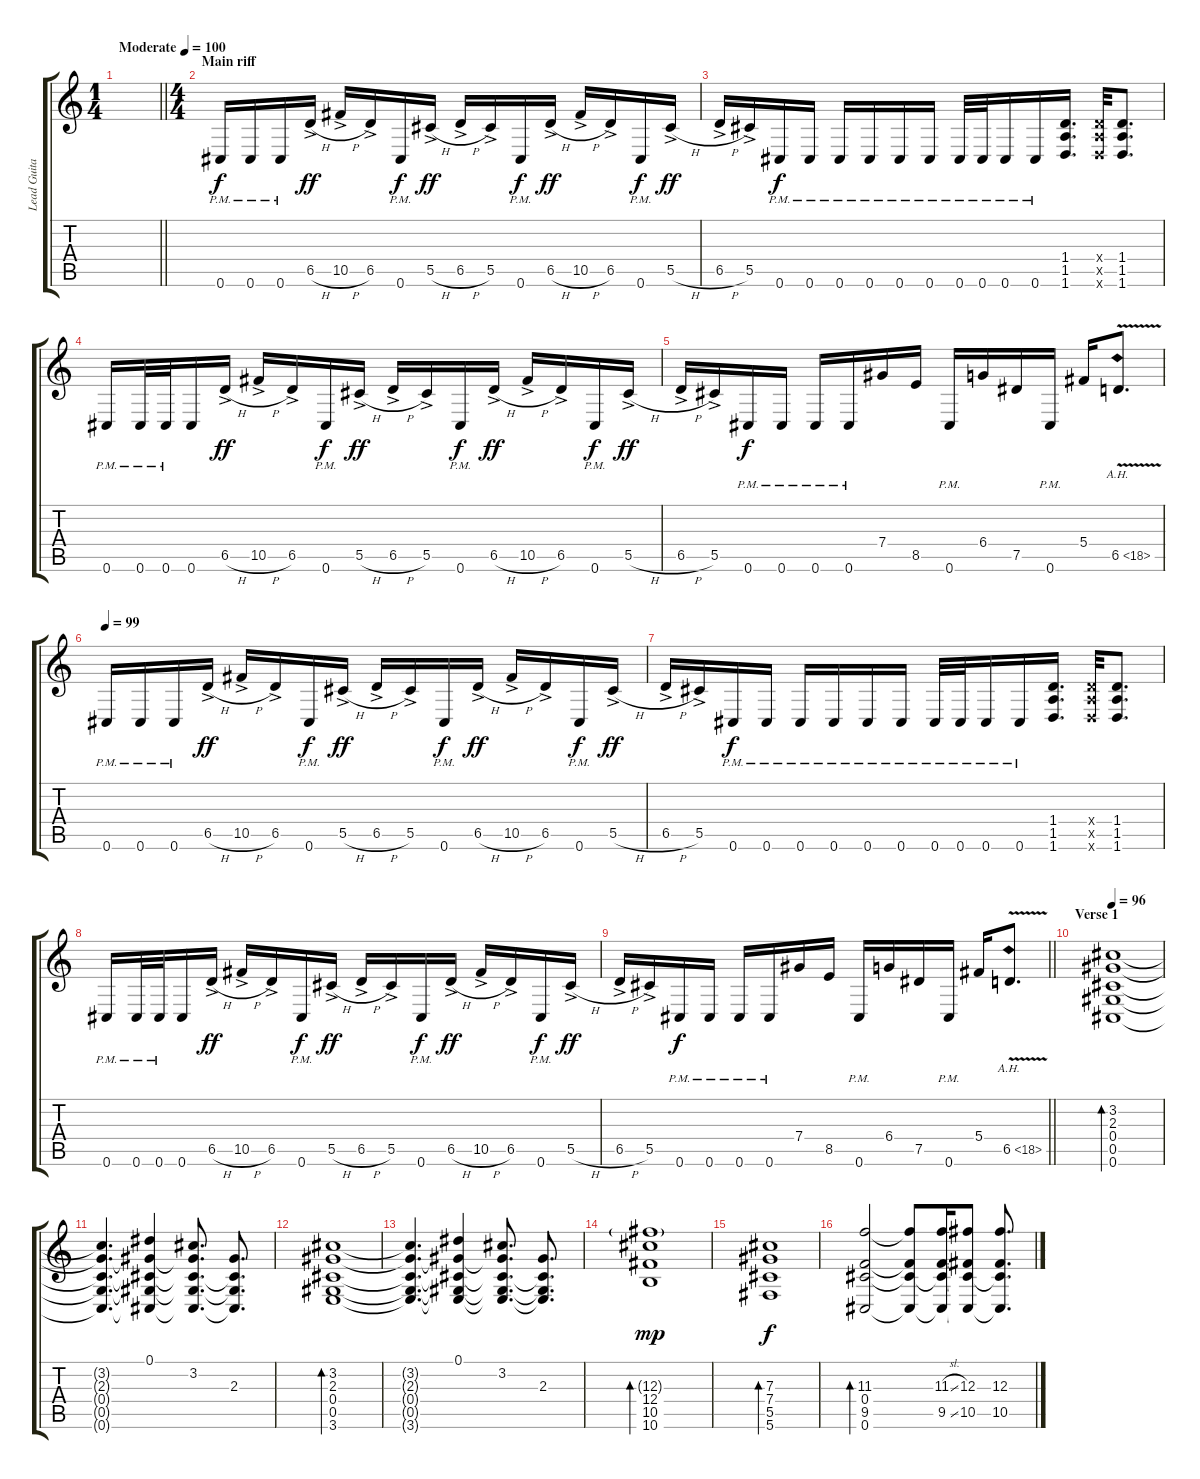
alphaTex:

\track ("Lead Guitar" "Lead Guita") {instrument overdrivenguitar}
\staff {score tabs}
\tuning (Eb4 Bb3 Gb3 Db3 Ab2 Db2) {hide}
\ts (1 4)
\tempo (100 "Moderate")
\clef g2
\barLineRight lightlight
\ks c
|
\ts (4 4)
\section ("" "Main riff")
0.6{pm}.16{balance 0} 0.6{pm}.16 0.6{pm}.16 6.5{h ac}.16{dy ff} 10.5{h ac}.16 6.5{ac}.16 0.6{pm}.16{dy f} 5.5{h ac}.16{dy ff} 6.5{h ac}.16 5.5{ac}.16 0.6{pm}.16{dy f} 6.5{h ac}.16{dy ff} 10.5{h ac}.16 6.5{ac}.16 0.6{pm}.16{dy f} 5.5{h ac}.16{dy ff} |
6.5{h ac}.16 5.5{ac}.16 0.6{pm}.16{dy f} 0.6{pm}.16 0.6{pm}.16 0.6{pm}.16 0.6{pm}.16 0.6{pm}.16 0.6{pm}.32 0.6{pm}.32 0.6{pm}.16 0.6{pm}.16 (1.4 1.5 1.6).16{d} (1.4{x} 1.5{x} 1.6{x}).32 (1.4 1.5 1.6).8{d} |
0.6{pm}.16 0.6{pm}.32 0.6{pm}.32 0.6.16 6.5{h ac}.16{dy ff} 10.5{h ac}.16 6.5{ac}.16 0.6{pm}.16{dy f} 5.5{h ac}.16{dy ff} 6.5{h ac}.16 5.5{ac}.16 0.6{pm}.16{dy f} 6.5{h ac}.16{dy ff} 10.5{h ac}.16 6.5{ac}.16 0.6{pm}.16{dy f} 5.5{h ac}.16{dy ff} |
6.5{h ac}.16 5.5{ac}.16 0.6{pm}.16{dy f} 0.6{pm}.16 0.6{pm}.16 0.6{pm}.16 7.4.16 8.5.16 0.6{pm}.16 6.4.16 7.5.16 0.6{pm}.16 5.4.16 6.5{ah 12 v}.8{d} |
\tempo 99
0.6{pm}.16 0.6{pm}.16 0.6{pm}.16 6.5{h ac}.16{dy ff} 10.5{h ac}.16 6.5{ac}.16 0.6{pm}.16{dy f} 5.5{h ac}.16{dy ff} 6.5{h ac}.16 5.5{ac}.16 0.6{pm}.16{dy f} 6.5{h ac}.16{dy ff} 10.5{h ac}.16 6.5{ac}.16 0.6{pm}.16{dy f} 5.5{h ac}.16{dy ff} |
6.5{h ac}.16 5.5{ac}.16 0.6{pm}.16{dy f} 0.6{pm}.16 0.6{pm}.16 0.6{pm}.16 0.6{pm}.16 0.6{pm}.16 0.6{pm}.32 0.6{pm}.32 0.6{pm}.16 0.6{pm}.16 (1.4 1.5 1.6).16{d} (1.4{x} 1.5{x} 1.6{x}).32 (1.4 1.5 1.6).8{d} |
0.6{pm}.16 0.6{pm}.32 0.6{pm}.32 0.6.16 6.5{h ac}.16{dy ff} 10.5{h ac}.16 6.5{ac}.16 0.6{pm}.16{dy f} 5.5{h ac}.16{dy ff} 6.5{h ac}.16 5.5{ac}.16 0.6{pm}.16{dy f} 6.5{h ac}.16{dy ff} 10.5{h ac}.16 6.5{ac}.16 0.6{pm}.16{dy f} 5.5{h ac}.16{dy ff} |
\barLineRight lightlight
6.5{h ac}.16 5.5{ac}.16 0.6{pm}.16{dy f} 0.6{pm}.16 0.6{pm}.16 0.6{pm}.16 7.4.16 8.5.16 0.6{pm}.16 6.4.16 7.5.16 0.6{pm}.16 5.4.16 6.5{ah 12 v}.8{d} |
\section ("" "Verse 1")
\tempo 96
(3.2 2.3 0.4 0.5 0.6).1{bd 30 volume 13} |
(3.2{t} 2.3{t} 0.4{t} 0.5{t} 0.6{t}).4{d} (0.1 2.3{t} 0.4{t} 0.5{t} 0.6{t}).4 (3.2 2.3{t} 0.4{t} 0.5{t} 0.6{t}).8{d} (2.3 0.4{t} 0.5{t} 0.6{t}).8{d} |
(3.2 2.3 0.4 0.5 3.6).1{bd 30} |
(3.2{t} 2.3{t} 0.4{t} 0.5{t} 3.6{t}).4{d} (0.1 2.3{t} 0.4{t} 0.5{t} 3.6{t}).4 (3.2 2.3{t} 0.4{t} 0.5{t} 3.6{t}).8{d} (2.3 0.4{t} 0.5{t} 3.6{t}).8{d} |
(12.3{g} 12.4 10.5 10.6).1{bd 30 dy mp} |
(7.3 7.4 5.5 5.6).1{bd 30 dy f} |
(11.3 0.4 9.5 0.6).2{bd 30} (11.3{t} 0.4{t} 9.5{t} 0.6{t}).8 (11.3{sl} 0.4{t} 9.5{sl} 0.6{t}).16 (12.3 0.4{t} 10.5 0.6{t}).8 (12.3 0.4{t} 10.5 0.6{t}).8{d}
